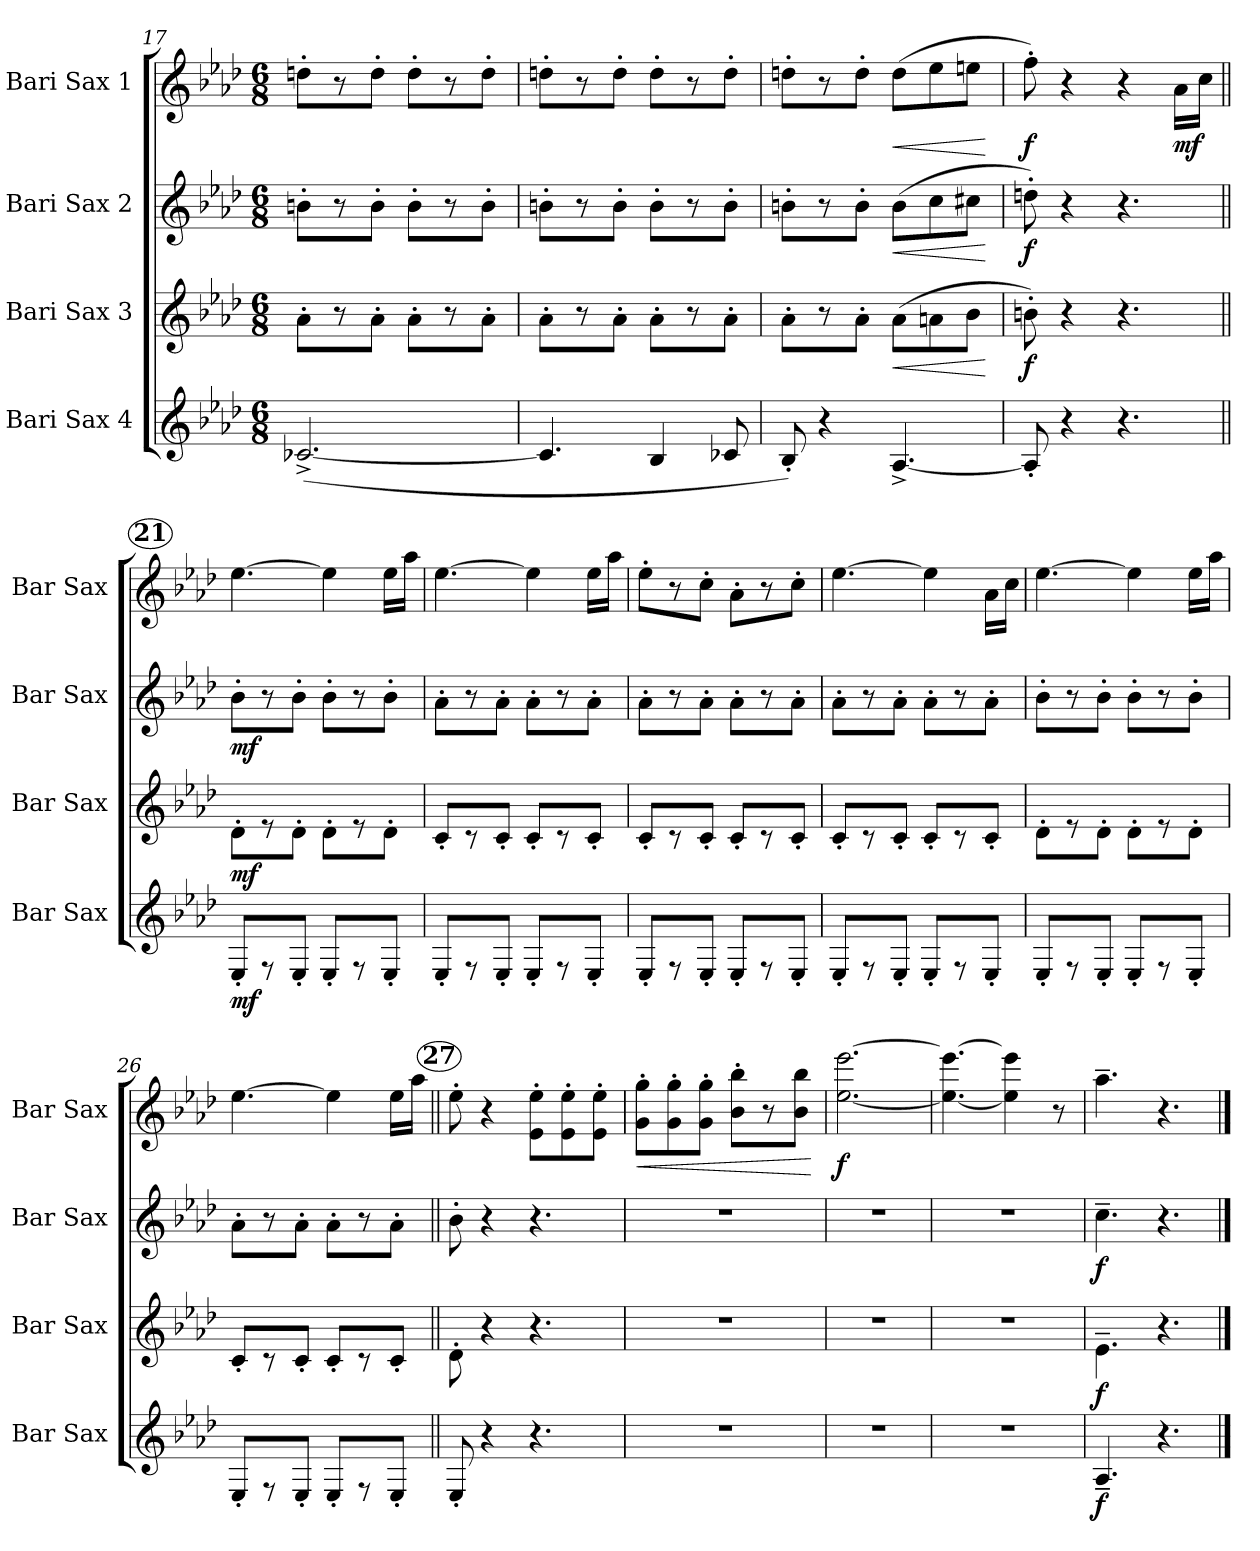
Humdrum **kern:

**kern	**dynam	**kern	**dynam	**kern	**dynam	**kern	**dynam
*part4	*part4	*part3	*part3	*part2	*part2	*part1	*part1
*staff4	*staff4	*staff3	*staff3	*staff2	*staff2	*staff1	*staff1
*I"Bari Sax 4	*	*I"Bari Sax 3	*	*I"Bari Sax 2	*	*I"Bari Sax 1	*
*I'Bar Sax	*	*I'Bar Sax	*	*I'Bar Sax	*	*I'Bar Sax	*
!!LO:PB:g=z
*clefG2	*	*clefG2	*	*clefG2	*	*clefG2	*
*ITrd12c21	*	*ITrd12c21	*	*ITrd12c21	*	*ITrd12c21	*
*k[b-e-a-d-]	*	*k[b-e-a-d-]	*	*k[b-e-a-d-]	*	*k[b-e-a-d-]	*
*A-:	*	*A-:	*	*A-:	*	*A-:	*
*M6/8	*	*M6/8	*	*M6/8	*	*M6/8	*
=17	=17	=17	=17	=17	=17	=17	=17
(<[2.C-X^</	.	8A-'>\L	.	8Bn'>\L	.	8dn'>\L	.
.	.	8r	.	8r	.	8r	.
.	.	8A-'>\J	.	8B'>\J	.	8d'>\J	.
.	.	8A-'>\L	.	8B'>\L	.	8d'>\L	.
.	.	8r	.	8r	.	8r	.
.	.	8A-'>\J	.	8B'>\J	.	8d'>\J	.
=18	=18	=18	=18	=18	=18	=18	=18
4.C-/]	.	8A-'>\L	.	8Bn'>\L	.	8dn'>\L	.
.	.	8r	.	8r	.	8r	.
.	.	8A-'>\J	.	8B'>\J	.	8d'>\J	.
4BB-/	.	8A-'>\L	.	8B'>\L	.	8d'>\L	.
.	.	8r	.	8r	.	8r	.
8C-X/	.	8A-'>\J	.	8B'>\J	.	8d'>\J	.
=19	=19	=19	=19	=19	=19	=19	=19
8BB-'</)	.	8A-'>\L	.	8Bn'>\L	.	8dn'>\L	.
4r	.	8r	.	8r	.	8r	.
.	.	8A-'>\J	.	8B'>\J	.	8d'>\J	.
!	!	!	!LO:HP:b	!	!LO:HP:b	!	!LO:HP:b
[4.AA-^</	.	(>8A-\L	<	(>8B\L	<	(>8d\L	<
.	.	8An\	.	8c\	.	8e-\	.
.	.	8B-\J	.	8c#X\J	.	8en\J	.
.	.	.	[	.	[	.	[
=20	=20	=20	=20	=20	=20	=20	=20
!	!	!	!LO:DY:b	!	!LO:DY:b	!	!LO:DY:b
8AA-'</]	.	8Bn'>\)	f	8dn'>\)	f	8f'>\)	f
4r	.	4r	.	4r	.	4r	.
4.r	.	4.r	.	4.r	.	4r	.
!	!	!	!	!	!	!	!LO:DY:b
.	.	.	.	.	.	16A-\LL	mf
.	.	.	.	.	.	16c\JJ	.
!!LO:REH:place=s1:a:B:enc=circle:fs=10.8:t=21
=21||	=21||	=21||	=21||	=21||	=21||	=21||	=21||
!	!LO:DY:b	!	!LO:DY:b	!	!LO:DY:b	!	!
8EE-'</L	mf	8D-'>\L	mf	8B-'>\L	mf	[4.e-\	.
8r	.	8r	.	8r	.	.	.
8EE-'</J	.	8D-'>\J	.	8B-'>\J	.	.	.
8EE-'</L	.	8D-'>\L	.	8B-'>\L	.	4e-\]	.
8r	.	8r	.	8r	.	.	.
8EE-'</J	.	8D-'>\J	.	8B-'>\J	.	16e-\LL	.
.	.	.	.	.	.	16a-\JJ	.
=22	=22	=22	=22	=22	=22	=22	=22
8EE-'</L	.	8C'</L	.	8A-'>\L	.	[4.e-\	.
8r	.	8r	.	8r	.	.	.
8EE-'</J	.	8C'</J	.	8A-'>\J	.	.	.
8EE-'</L	.	8C'</L	.	8A-'>\L	.	4e-\]	.
8r	.	8r	.	8r	.	.	.
8EE-'</J	.	8C'</J	.	8A-'>\J	.	16e-\LL	.
.	.	.	.	.	.	16a-\JJ	.
=23	=23	=23	=23	=23	=23	=23	=23
8EE-'</L	.	8C'</L	.	8A-'>\L	.	8e-'>\L	.
8r	.	8r	.	8r	.	8r	.
8EE-'</J	.	8C'</J	.	8A-'>\J	.	8c'>\J	.
8EE-'</L	.	8C'</L	.	8A-'>\L	.	8A-'>\L	.
8r	.	8r	.	8r	.	8r	.
8EE-'</J	.	8C'</J	.	8A-'>\J	.	8c'>\J	.
=24	=24	=24	=24	=24	=24	=24	=24
8EE-'</L	.	8C'</L	.	8A-'>\L	.	[4.e-\	.
8r	.	8r	.	8r	.	.	.
8EE-'</J	.	8C'</J	.	8A-'>\J	.	.	.
8EE-'</L	.	8C'</L	.	8A-'>\L	.	4e-\]	.
8r	.	8r	.	8r	.	.	.
8EE-'</J	.	8C'</J	.	8A-'>\J	.	16A-\LL	.
.	.	.	.	.	.	16c\JJ	.
!!LO:LB:g=z
=25	=25	=25	=25	=25	=25	=25	=25
8EE-'</L	.	8D-'>\L	.	8B-'>\L	.	[4.e-\	.
8r	.	8r	.	8r	.	.	.
8EE-'</J	.	8D-'>\J	.	8B-'>\J	.	.	.
8EE-'</L	.	8D-'>\L	.	8B-'>\L	.	4e-\]	.
8r	.	8r	.	8r	.	.	.
8EE-'</J	.	8D-'>\J	.	8B-'>\J	.	16e-\LL	.
.	.	.	.	.	.	16a-\JJ	.
=26	=26	=26	=26	=26	=26	=26	=26
8EE-'</L	.	8C'</L	.	8A-'>\L	.	[4.e-\	.
8r	.	8r	.	8r	.	.	.
8EE-'</J	.	8C'</J	.	8A-'>\J	.	.	.
8EE-'</L	.	8C'</L	.	8A-'>\L	.	4e-\]	.
8r	.	8r	.	8r	.	.	.
8EE-'</J	.	8C'</J	.	8A-'>\J	.	16e-\LL	.
.	.	.	.	.	.	16a-\JJ	.
!!LO:REH:place=s1:a:B:enc=circle:fs=10.8:t=27
=27||	=27||	=27||	=27||	=27||	=27||	=27||	=27||
8EE-'</	.	8D-'>\	.	8B-'>\	.	8e-'>\	.
4r	.	4r	.	4r	.	4r	.
4.r	.	4.r	.	4.r	.	8E-\'> 8e-\'>L	.
.	.	.	.	.	.	8E-\'> 8e-\'>	.
.	.	.	.	.	.	8E-\'> 8e-\'>J	.
=28	=28	=28	=28	=28	=28	=28	=28
!	!	!	!	!	!	!	!LO:HP:b
2.r	.	2.r	.	2.r	.	8G\'> 8g\'>L	<
.	.	.	.	.	.	8G\'> 8g\'>	.
.	.	.	.	.	.	8G\'> 8g\'>J	.
.	.	.	.	.	.	8B-\'> 8b-\'>L	.
.	.	.	.	.	.	8r	.
.	.	.	.	.	.	8B-\ 8b-\J	.
.	.	.	.	.	.	.	[
=29	=29	=29	=29	=29	=29	=29	=29
!	!	!	!	!	!	!	!LO:DY:b
2.r	.	2.r	.	2.r	.	[2.e-\ [2.ee-\	f
=30	=30	=30	=30	=30	=30	=30	=30
2.r	.	2.r	.	2.r	.	4.e-\_ 4.ee-\_	.
.	.	.	.	.	.	4e-\] 4ee-\]	.
.	.	.	.	.	.	8r	.
=31	=31	=31	=31	=31	=31	=31	=31
!	!LO:DY:b	!	!LO:DY:b	!	!LO:DY:b	!	!
4.AA-~</	f	4.E-~>\	f	4.c~>\	f	4.a-~>\	.
4.r	.	4.r	.	4.r	.	4.r	.
==	==	==	==	==	==	==	==
*-	*-	*-	*-	*-	*-	*-	*-
